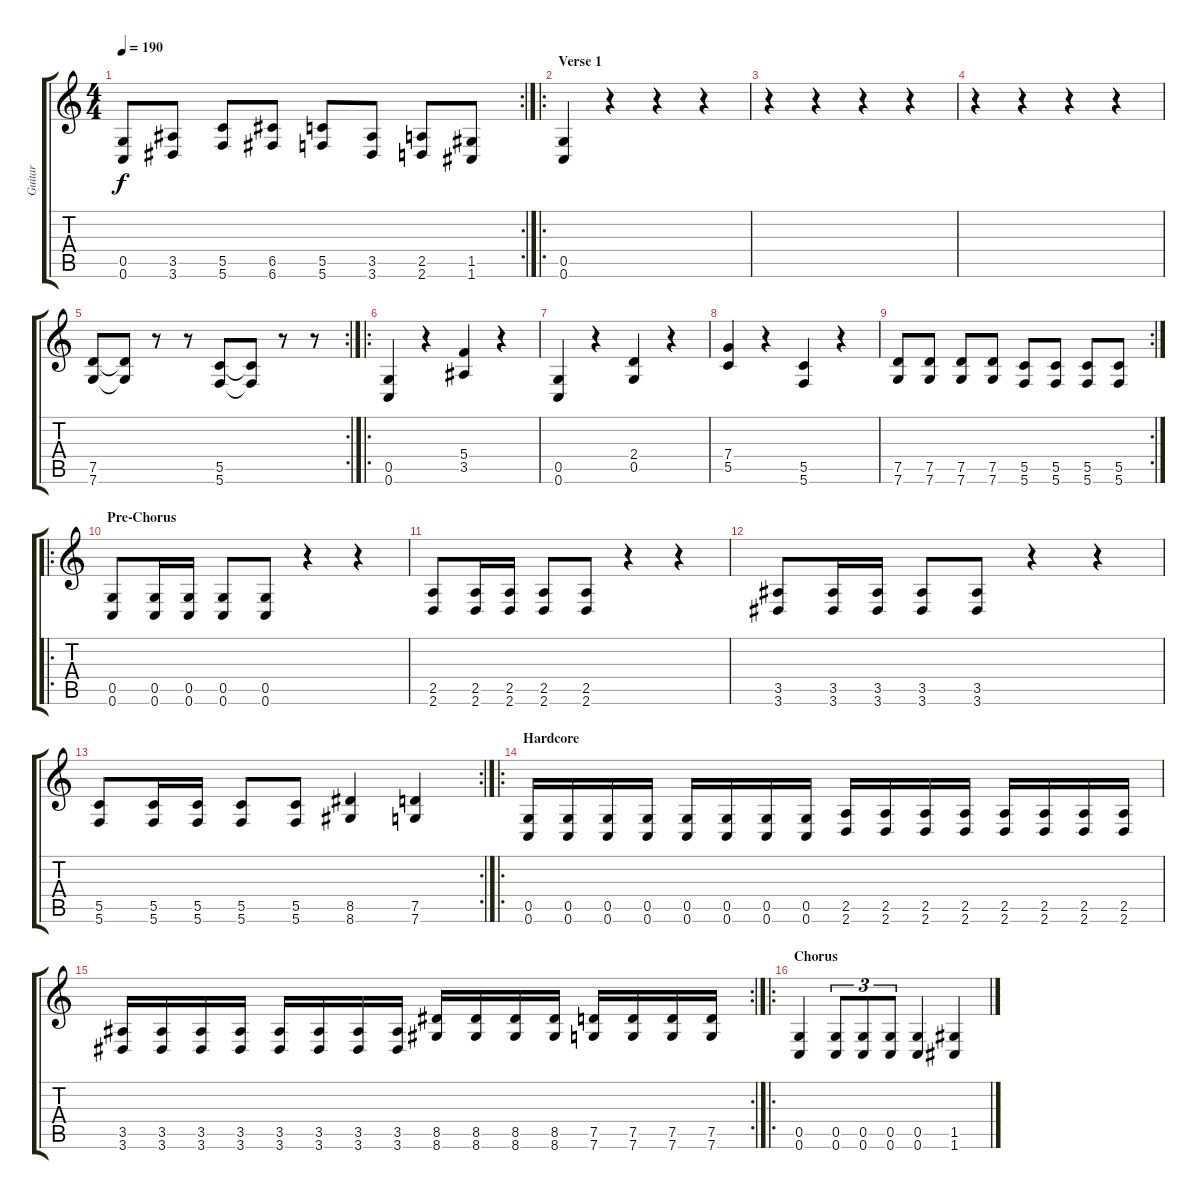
\track ("Guitar" "Guitar") {instrument distortionguitar}
\staff {score tabs}
\tuning (D4 A3 F3 C3 G2 C2) {hide}
\rc 2
\ts (4 4)
\tempo 190
\clef g2
\ks c
(0.5 0.6).8{dy f} (3.5 3.6).8 (5.5 5.6).8 (6.5 6.6).8 (5.5 5.6).8 (3.5 3.6).8 (2.5 2.6).8 (1.5 1.6).8 |
\ro
\section ("" "Verse 1")
(0.5 0.6).4 r.4 r.4 r.4 |
r.4 r.4 r.4 r.4 |
r.4 r.4 r.4 r.4 |
\rc 2
(7.5 7.6).8 (7.5{t} 7.6{t}).8 r.8 r.8 (5.5 5.6).8 (5.5{t} 5.6{t}).8 r.8 r.8 |
\ro
(0.5 0.6).4 r.4 (5.4 3.5).4 r.4 |
(0.5 0.6).4 r.4 (2.4 0.5).4 r.4 |
(7.4 5.5).4 r.4 (5.5 5.6).4 r.4 |
\rc 2
(7.5 7.6).8 (7.5 7.6).8 (7.5 7.6).8 (7.5 7.6).8 (5.5 5.6).8 (5.5 5.6).8 (5.5 5.6).8 (5.5 5.6).8 |
\ro
\section ("" "Pre-Chorus")
(0.5 0.6).8 (0.5 0.6).16 (0.5 0.6).16 (0.5 0.6).8 (0.5 0.6).8 r.4 r.4 |
(2.5 2.6).8 (2.5 2.6).16 (2.5 2.6).16 (2.5 2.6).8 (2.5 2.6).8 r.4 r.4 |
(3.5 3.6).8 (3.5 3.6).16 (3.5 3.6).16 (3.5 3.6).8 (3.5 3.6).8 r.4 r.4 |
\rc 2
(5.5 5.6).8 (5.5 5.6).16 (5.5 5.6).16 (5.5 5.6).8 (5.5 5.6).8 (8.5 8.6).4 (7.5 7.6).4 |
\ro
\section ("" "Hardcore")
(0.5 0.6).16 (0.5 0.6).16 (0.5 0.6).16 (0.5 0.6).16 (0.5 0.6).16 (0.5 0.6).16 (0.5 0.6).16 (0.5 0.6).16 (2.5 2.6).16 (2.5 2.6).16 (2.5 2.6).16 (2.5 2.6).16 (2.5 2.6).16 (2.5 2.6).16 (2.5 2.6).16 (2.5 2.6).16 |
\rc 2
(3.5 3.6).16 (3.5 3.6).16 (3.5 3.6).16 (3.5 3.6).16 (3.5 3.6).16 (3.5 3.6).16 (3.5 3.6).16 (3.5 3.6).16 (8.5 8.6).16 (8.5 8.6).16 (8.5 8.6).16 (8.5 8.6).16 (7.5 7.6).16 (7.5 7.6).16 (7.5 7.6).16 (7.5 7.6).16 |
\ro
\section ("" "Chorus")
(0.5 0.6).4 (0.5 0.6).8{tu (3 2)} (0.5 0.6).8{tu (3 2)} (0.5 0.6).8{tu (3 2)} (0.5 0.6).4 (1.5 1.6).4
